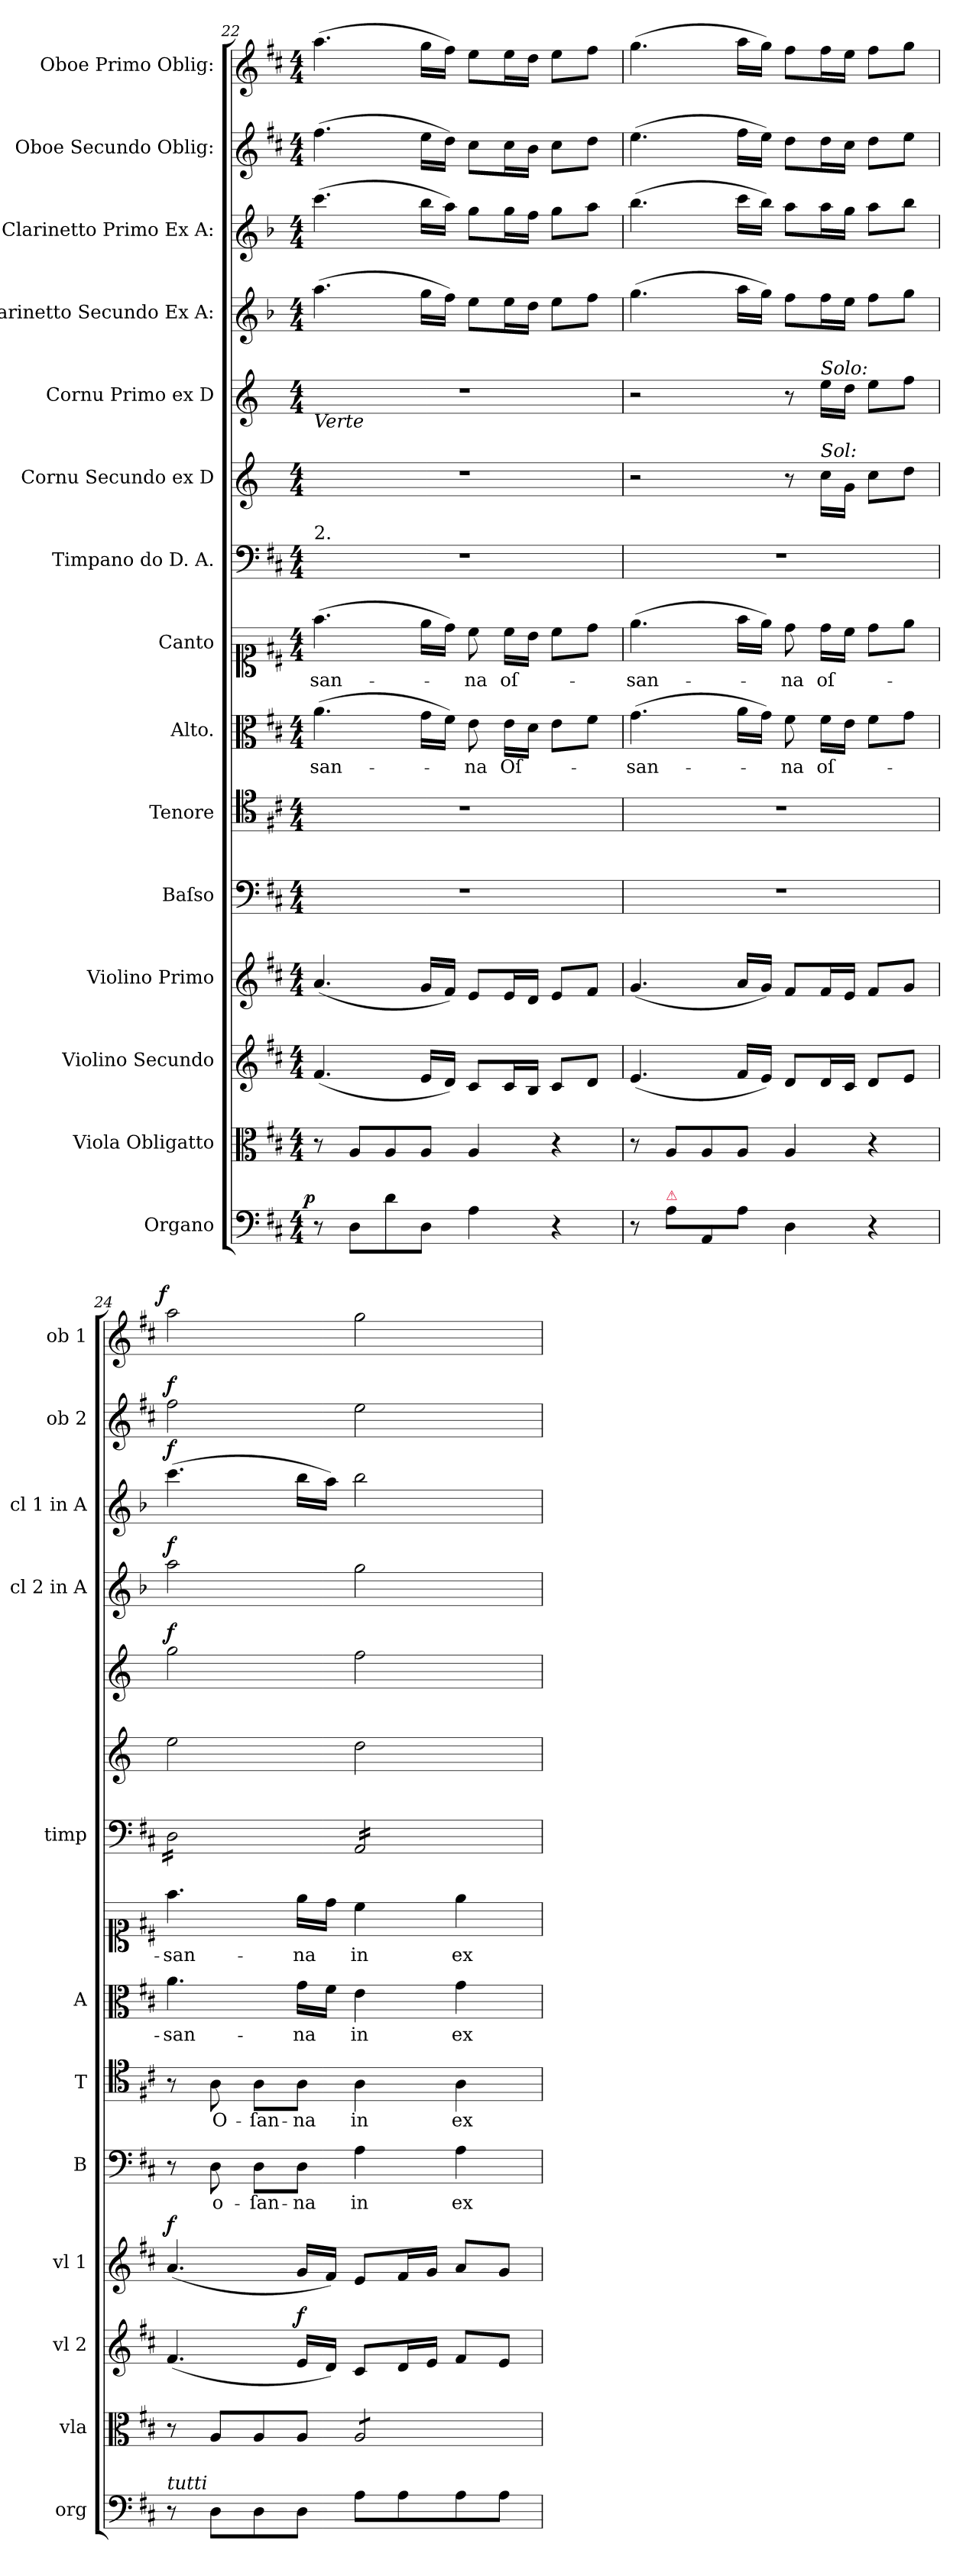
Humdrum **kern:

**kern	**dynam	**kern	**dynam	**kern	**dynam	**kern	**dynam	**kern	**text	**kern	**text	**kern	**text	**kern	**text	**kern	**kern	**dynam	**kern	**dynam	**kern	**dynam	**kern	**dynam	**kern	**dynam	**kern	**dynam
*part15	*part15	*part14	*part14	*part13	*part13	*part12	*part12	*part11	*part11	*part10	*part10	*part9	*part9	*part8	*part8	*part7	*part6	*part6	*part5	*part5	*part4	*part4	*part3	*part3	*part2	*part2	*part1	*part1
*staff15	*staff15	*staff14	*staff14	*staff13	*staff13	*staff12	*staff12	*staff11	*staff11	*staff10	*staff10	*staff9	*staff9	*staff8	*staff8	*staff7	*staff6	*staff6	*staff5	*staff5	*staff4	*staff4	*staff3	*staff3	*staff2	*staff2	*staff1	*staff1
*I"Organo	*	*I"Viola Obligatto	*	*I"Violino Secundo	*	*I"Violino Primo	*	*I"Baſso	*	*I"Tenore	*	*I"Alto.	*	*I"Canto	*	*I"Timpano do D. A.	*I"Cornu Secundo ex D	*	*I"Cornu Primo ex D	*	*I"Clarinetto Secundo Ex A:	*	*I"Clarinetto Primo Ex A:	*	*I"Oboe Secundo Oblig:	*	*I"Oboe Primo Oblig:	*
*I'org	*	*I'vla	*	*I'vl 2	*	*I'vl 1	*	*I'B	*	*I'T	*	*I'A	*	*	*	*I'timp	*	*	*	*	*I'cl 2 in A	*	*I'cl 1 in A	*	*I'ob 2	*	*I'ob 1	*
*clefF4	*	*clefC3	*	*clefG2	*	*clefG2	*	*clefF4	*	*clefC4	*	*clefC3	*	*clefC1	*	*clefF4	*clefG2	*	*clefG2	*	*clefG2	*	*clefG2	*	*clefG2	*	*clefG2	*
*	*	*	*	*	*	*	*	*	*	*	*	*	*	*	*	*	*ITrd6c10	*	*ITrd6c10	*	*ITrd2c3	*	*ITrd2c3	*	*	*	*	*
*k[f#c#]	*	*k[f#c#]	*	*k[f#c#]	*	*k[f#c#]	*	*k[f#c#]	*	*k[f#c#]	*	*k[f#c#]	*	*k[f#c#]	*	*k[f#c#]	*k[f#c#]	*	*k[f#c#]	*	*k[f#c#]	*	*k[f#c#]	*	*k[f#c#]	*	*k[f#c#]	*
*M4/4	*	*M4/4	*	*M4/4	*	*M4/4	*	*M4/4	*	*M4/4	*	*M4/4	*	*M4/4	*	*M4/4	*M4/4	*	*M4/4	*	*M4/4	*	*M4/4	*	*M4/4	*	*M4/4	*
=22	=22	=22	=22	=22	=22	=22	=22	=22	=22	=22	=22	=22	=22	=22	=22	=22	=22	=22	=22	=22	=22	=22	=22	=22	=22	=22	=22	=22
!	!	!	!	!	!	!	!	!	!	!	!	!	!	!	!	!	!	!	!LO:TX:b:i:t=Verte	!	!	!	!	!	!	!	!	!
!	!	!	!	!	!	!	!	!	!	!	!	!	!	!	!	!LO:TX:a:t=2.	!	!	!	!	!	!	!	!	!	!	!	!
!	!LO:DY:a:rj	!	!LO:DY:a	!	!	!	!	!	!	!	!	!	!	!	!	!	!	!	!	!	!	!	!	!	!	!	!	!
8r	p	8r	p&colon;	(4.f#	.	(4.a/	.	1r	.	1r	.	(4.a\	-san-	(4.ff#	-san-	1r	1r	.	1r	.	(4.ff#	.	(4.aa	.	(4.ff#	.	(4.aa	.
8D\L	.	8A/L	.	.	.	.	.	.	.	.	.	.	.	.	.	.	.	.	.	.	.	.	.	.	.	.	.	.
8d\	.	8A/	.	.	.	.	.	.	.	.	.	.	.	.	.	.	.	.	.	.	.	.	.	.	.	.	.	.
8D\J	.	8A/J	.	16e/LL	.	16g/LL	.	.	.	.	.	16gLL	.	16ee\LL	.	.	.	.	.	.	16ee\LL	.	16gg\LL	.	16ee\LL	.	16gg\LL	.
.	.	.	.	16dJJ)	.	16f#/JJ)	.	.	.	.	.	16f#JJ)	.	16ddJJ)	.	.	.	.	.	.	16ddJJ)	.	16ff#JJ)	.	16ddJJ)	.	16ff#JJ)	.
4A\	.	4A/	.	8c#/L	.	8e/L	.	.	.	.	.	8e\	-na	8cc#\	-na	.	.	.	.	.	8cc#\L	.	8ee\L	.	8cc#\L	.	8ee\L	.
.	.	.	.	16c#/L	.	16e/L	.	.	.	.	.	16e\LL	Oſ-	16cc#\LL	oſ-	.	.	.	.	.	16cc#\L	.	16ee\L	.	16cc#\L	.	16ee\L	.
.	.	.	.	16B/JJ	.	16d/JJ	.	.	.	.	.	16d\JJ	.	16b\JJ	.	.	.	.	.	.	16b\JJ	.	16dd\JJ	.	16b\JJ	.	16dd\JJ	.
4r	.	4r	.	8c#/L	.	8e/L	.	.	.	.	.	8e\L	.	8cc#\L	.	.	.	.	.	.	8cc#\L	.	8ee\L	.	8cc#\L	.	8ee\L	.
.	.	.	.	8d/J	.	8f#/J	.	.	.	.	.	8f#\J	.	8dd\J	.	.	.	.	.	.	8dd\J	.	8ff#\J	.	8dd\J	.	8ff#\J	.
=23	=23	=23	=23	=23	=23	=23	=23	=23	=23	=23	=23	=23	=23	=23	=23	=23	=23	=23	=23	=23	=23	=23	=23	=23	=23	=23	=23	=23
8r	.	8r	.	(4.e	.	(4.g/	.	1r	.	1r	.	(4.g	-san-	(4.ee	-san-	1r	2r	.	2r	.	(4.ee	.	(4.gg	.	(4.ee	.	(4.gg	.
!LO:TX:a:color=crimson:t=⚠	!	!	!	!	!	!	!	!	!	!	!	!	!	!	!	!	!	!	!	!	!	!	!	!	!	!	!	!
8A\L	.	8A/L	.	.	.	.	.	.	.	.	.	.	.	.	.	.	.	.	.	.	.	.	.	.	.	.	.	.
8AA/	.	8A/	.	.	.	.	.	.	.	.	.	.	.	.	.	.	.	.	.	.	.	.	.	.	.	.	.	.
8A\J	.	8A/J	.	16f#/LL	.	16a/LL	.	.	.	.	.	16a\LL	.	16ff#\LL	.	.	.	.	.	.	16ff#\LL	.	16aa\LL	.	16ff#\LL	.	16aa\LL	.
.	.	.	.	16eJJ)	.	16g/JJ)	.	.	.	.	.	16gJJ)	.	16eeJJ)	.	.	.	.	.	.	16eeJJ)	.	16ggJJ)	.	16eeJJ)	.	16ggJJ)	.
4D\	.	4A/	.	8d/L	.	8f#/L	.	.	.	.	.	8f#\	-na	8dd\	-na	.	8r	.	8r	.	8dd\L	.	8ff#\L	.	8dd\L	.	8ff#\L	.
!	!	!	!	!	!	!	!	!	!	!	!	!	!	!	!	!	!	!	!LO:TX:a:i:t=Solo&colon;	!	!	!	!	!	!	!	!	!
!	!	!	!	!	!	!	!	!	!	!	!	!	!	!	!	!	!LO:TX:a:i:t=Sol&colon;	!	!	!	!	!	!	!	!	!	!	!
.	.	.	.	16d/L	.	16f#/L	.	.	.	.	.	16f#\LL	oſ-	16dd\LL	oſ-	.	16d\LL	.	16f#\LL	.	16dd\L	.	16ff#\L	.	16dd\L	.	16ff#\L	.
.	.	.	.	16c#/JJ	.	16e/JJ	.	.	.	.	.	16e\JJ	.	16cc#\JJ	.	.	16A\JJ	.	16e\JJ	.	16cc#\JJ	.	16ee\JJ	.	16cc#\JJ	.	16ee\JJ	.
4r	.	4r	.	8d/L	.	8f#/L	.	.	.	.	.	8f#\L	.	8dd\L	.	.	8d\L	.	8f#\L	.	8dd\L	.	8ff#\L	.	8dd\L	.	8ff#\L	.
.	.	.	.	8e/J	.	8g/J	.	.	.	.	.	8g\J	.	8ee\J	.	.	8e\J	.	8g\J	.	8ee\J	.	8gg\J	.	8ee\J	.	8gg\J	.
=24	=24	=24	=24	=24	=24	=24	=24	=24	=24	=24	=24	=24	=24	=24	=24	=24	=24	=24	=24	=24	=24	=24	=24	=24	=24	=24	=24	=24
!LO:TX:a:i:t=tutti	!	!	!	!	!	!	!	!	!	!	!	!	!	!	!	!	!	!	!	!	!	!	!	!	!	!	!	!
!	!	!	!	!	!	!	!LO:DY:a	!	!	!	!	!	!	!	!	!	!	!LO:DY:a	!	!LO:DY:a	!	!LO:DY:a	!	!LO:DY:a	!	!LO:DY:a	!	!LO:DY:a:rj
*	*	*	*	*	*	*	*	*	*	*	*	*	*	*	*	*tremolo	*	*	*	*	*	*	*	*	*	*	*	*
8r	.	8r	.	(4.f#	.	(4.a/	f	8r	.	8r	.	4.a\	-san-	4.ff#\	-san-	16D\LL	2f#\	f&colon;	2a\	f	2ff#\	f	(4.aa	f	2ff#\	f	2aa\	f
.	.	.	.	.	.	.	.	.	.	.	.	.	.	.	.	16D\	.	.	.	.	.	.	.	.	.	.	.	.
!	!	!	!LO:DY:a	!	!	!	!	!	!	!	!	!	!	!	!	!	!	!	!	!	!	!	!	!	!	!	!	!
8D\L	.	8A/L	for.	.	.	.	.	8D\	o-	8A\	O-	.	.	.	.	16D\	.	.	.	.	.	.	.	.	.	.	.	.
.	.	.	.	.	.	.	.	.	.	.	.	.	.	.	.	16D\	.	.	.	.	.	.	.	.	.	.	.	.
8D\	.	8A/	.	.	.	.	.	8D\L	-ſan-	8A\L	-ſan-	.	.	.	.	16D\	.	.	.	.	.	.	.	.	.	.	.	.
.	.	.	.	.	.	.	.	.	.	.	.	.	.	.	.	16D\	.	.	.	.	.	.	.	.	.	.	.	.
!	!	!	!	!	!LO:DY:a	!	!	!	!	!	!	!	!	!	!	!	!	!	!	!	!	!	!	!	!	!	!	!
8D\J	.	8A/J	.	16e/LL	f	16g/LL	.	8D\J	-na	8A\J	-na	16g\LL	-na	16ee\LL	-na	16D\	.	.	.	.	.	.	16gg\LL	.	.	.	.	.
.	.	.	.	16dJJ)	.	16f#/JJ)	.	.	.	.	.	16f#\JJ	.	16dd\JJ	.	16D\JJ	.	.	.	.	.	.	16ff#JJ)	.	.	.	.	.
*	*	*tremolo	*	*	*	*	*	*	*	*	*	*	*	*	*	*	*	*	*	*	*	*	*	*	*	*	*	*
8A\L	.	8A/L	.	8c#/L	.	8e/L	.	4A\	in	4A\	in	4e\	in	4cc#\	in	16AA/LL	2e\	.	2g\	.	2ee\	.	2gg\	.	2ee\	.	2gg\	.
.	.	.	.	.	.	.	.	.	.	.	.	.	.	.	.	16AA/	.	.	.	.	.	.	.	.	.	.	.	.
8A\	.	8A/	.	16d/L	.	16f#/L	.	.	.	.	.	.	.	.	.	16AA/	.	.	.	.	.	.	.	.	.	.	.	.
.	.	.	.	16e/JJ	.	16g/JJ	.	.	.	.	.	.	.	.	.	16AA/	.	.	.	.	.	.	.	.	.	.	.	.
8A\	.	8A/	.	8f#/L	.	8a/L	.	4A\	ex-	4A\	ex-	4g\	ex-	4ee\	ex-	16AA/	.	.	.	.	.	.	.	.	.	.	.	.
.	.	.	.	.	.	.	.	.	.	.	.	.	.	.	.	16AA/	.	.	.	.	.	.	.	.	.	.	.	.
8A\J	.	8A/J	.	8e/J	.	8g/J	.	.	.	.	.	.	.	.	.	16AA/	.	.	.	.	.	.	.	.	.	.	.	.
*	*	*Xtremolo	*	*	*	*	*	*	*	*	*	*	*	*	*	*	*	*	*	*	*	*	*	*	*	*	*	*
.	.	.	.	.	.	.	.	.	.	.	.	.	.	.	.	16AA/JJ	.	.	.	.	.	.	.	.	.	.	.	.
*	*	*	*	*	*	*	*	*	*	*	*	*	*	*	*	*Xtremolo	*	*	*	*	*	*	*	*	*	*	*	*
=	=	=	=	=	=	=	=	=	=	=	=	=	=	=	=	=	=	=	=	=	=	=	=	=	=	=	=	=
*-	*-	*-	*-	*-	*-	*-	*-	*-	*-	*-	*-	*-	*-	*-	*-	*-	*-	*-	*-	*-	*-	*-	*-	*-	*-	*-	*-	*-
